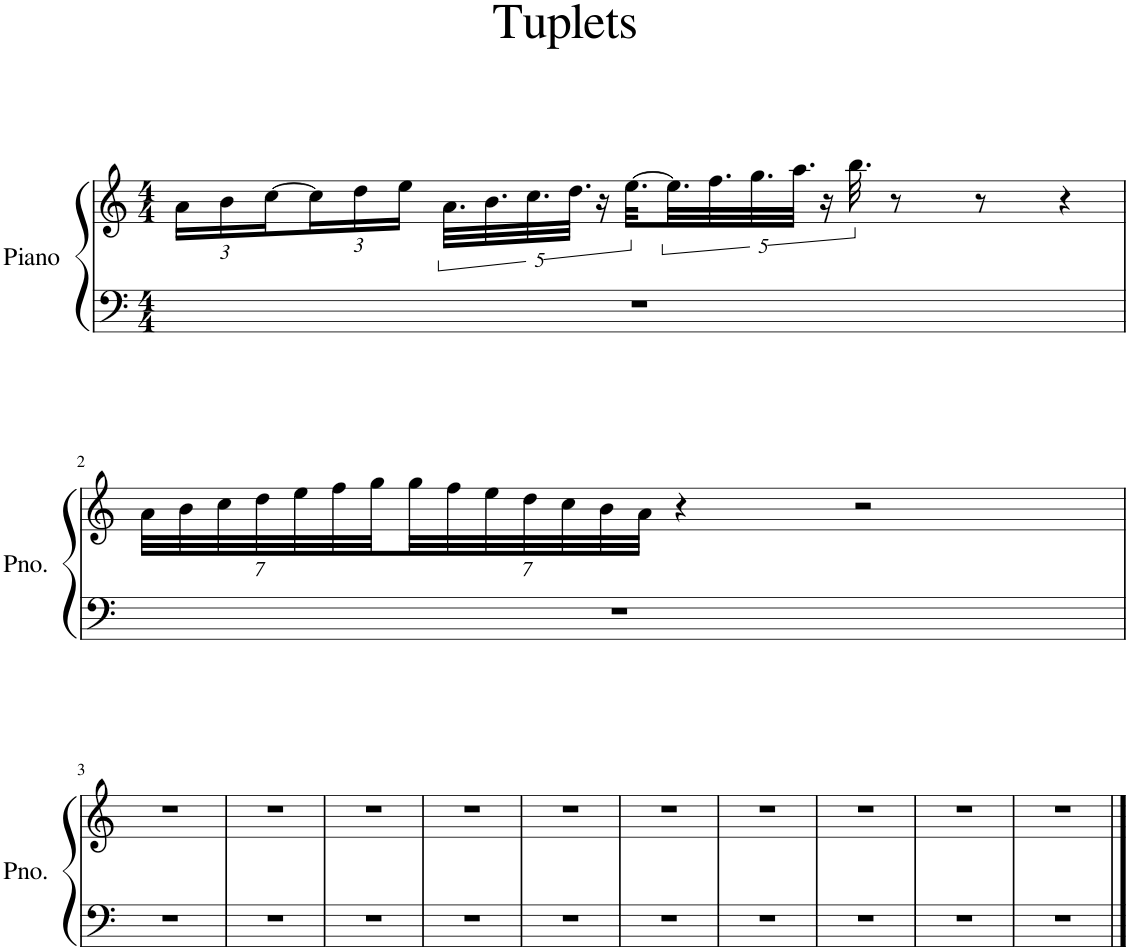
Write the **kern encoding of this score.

**kern	**kern
*part1	*part1
*staff2	*staff1
*I"Piano	*
*I'Pno.	*
*clefF4	*clefG2
*k[]	*k[]
*M4/4	*M4/4
*	*Xbrackettup
=1	=1
1r	24a\LL
.	24b\
.	[24cc\
.	24cc\]
.	24dd\
.	24ee\JJ
*	*brackettup
.	40.a\LLL
.	40.b\
.	40.cc\
.	[80dd\JJJ
.	16r
.	40dd\JJJ]
.	[40.ee\LLL
.	40.ee\]
.	40.ff\
.	[80gg\
.	40gg\]
.	40.aa\JJJ
.	16r
.	40.bb\
.	8r
.	8r
8ryy	8r
!!LO:LB:g=z
=2	=2
*	*Xbrackettup
1r	56a\LLL
.	8r
.	56b\
.	56cc\
.	56dd\
.	56ee\
.	56ff\
.	56gg\
.	56gg\
.	56ff\
.	56ee\
.	56dd\
.	56cc\
.	56b\
.	56a\JJJ
.	4r
.	2r
8ryy	.
!!LO:LB:g=z
=3	=3
1r	1r
=4	=4
1r	1r
=5	=5
1r	1r
=6	=6
1r	1r
=7	=7
1r	1r
=8	=8
1r	1r
=9	=9
1r	1r
=10	=10
1r	1r
=11	=11
1r	1r
=12	=12
1r	1r
==	==
*-	*-
